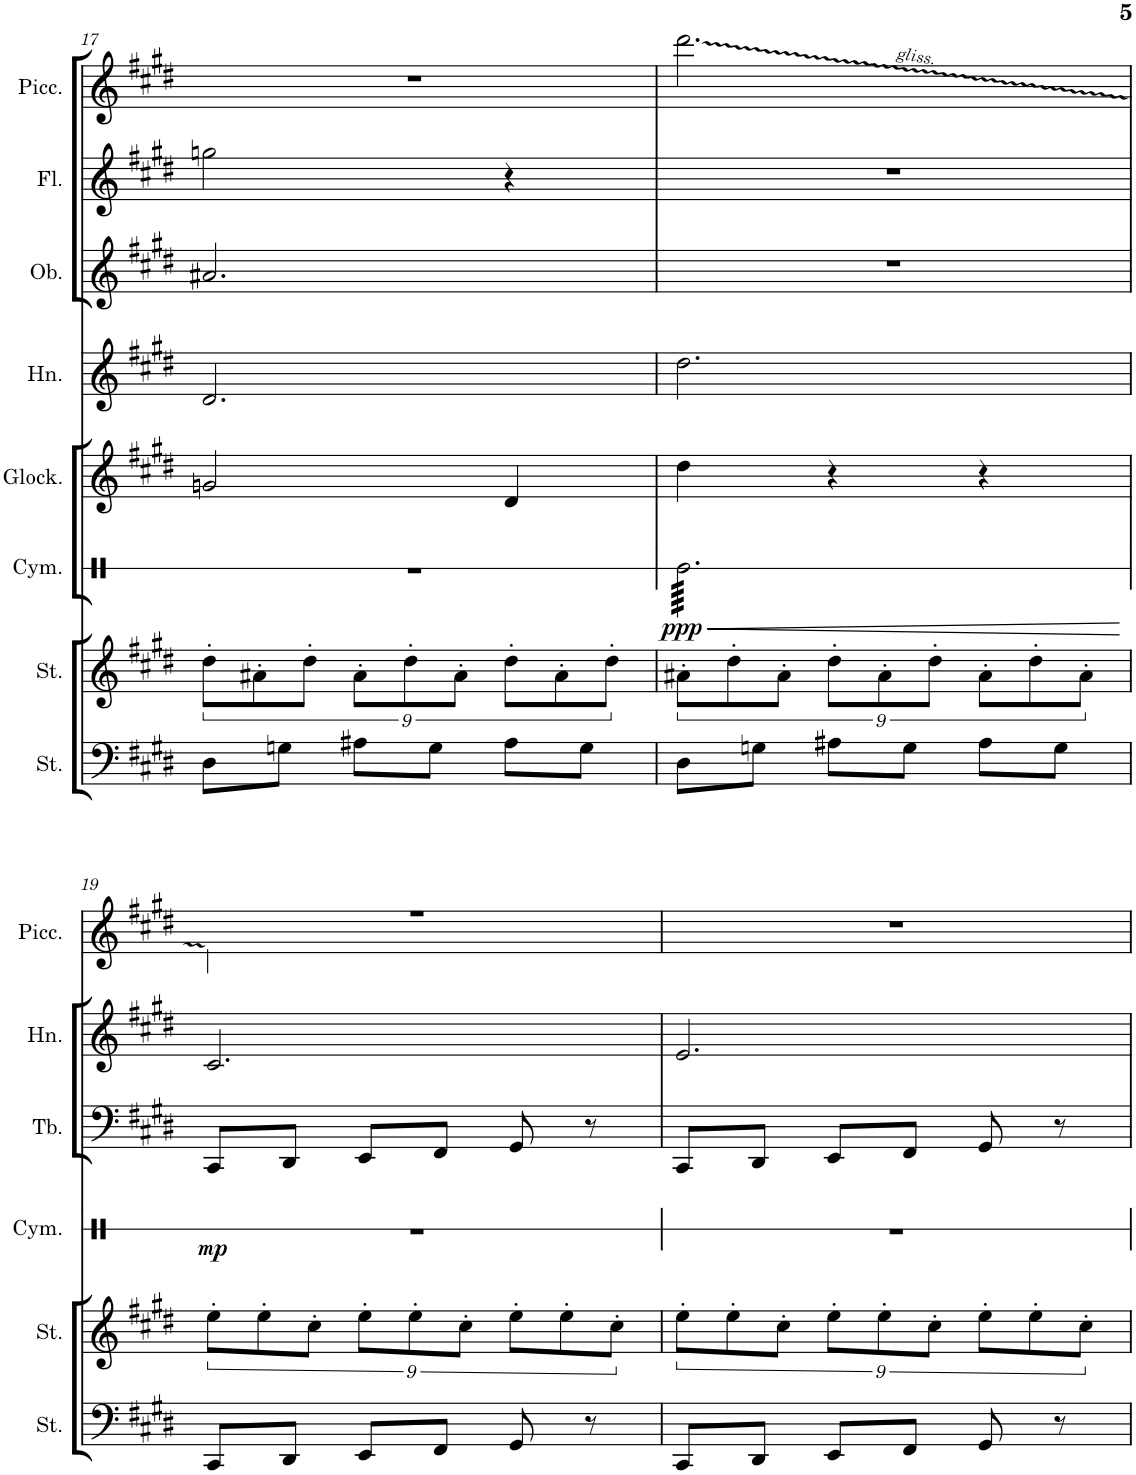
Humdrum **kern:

**kern	**kern	**kern	**kern	**kern	**kern	**kern	**kern
*part8	*part7	*part6	*part5	*part4	*part3	*part2	*part1
*staff8	*staff7	*staff6	*staff5	*staff4	*staff3	*staff2	*staff1
*I"Strings	*I"Strings	*I"Glockenspiel	*I"Tuba	*I"Horn	*I"Oboe	*I"Flute	*I"Piccolo
*I'St.	*I'St.	*I'Glock.	*I'Tb.	*I'Hn.	*I'Ob.	*I'Fl.	*I'Picc.
!!LO:PB:g=z
*clefF4	*clefG2	*clefG2	*clefF4	*clefG2	*clefG2	*clefG2	*clefG2
*	*	*Trd-14c-24	*	*Trd7c12	*	*	*Trd-7c-12
*k[f#c#g#d#]	*k[f#c#g#d#]	*k[f#c#g#d#]	*k[f#c#g#d#]	*k[f#c#g#d#]	*k[f#c#g#d#]	*k[f#c#g#d#]	*k[f#c#g#d#]
*M3/4	*M3/4	*M3/4	*M3/4	*M3/4	*M3/4	*M3/4	*M3/4
=17	=17	=17	=17	=17	=17	=17	=17
8D#\L	12dd#'\L	2gn/	2.r	2.d#/	2.a#X/	2ggn\	2.r
.	12a#X'\	.	.	.	.	.	.
8Gn\J	.	.	.	.	.	.	.
.	12dd#'\J	.	.	.	.	.	.
8A#X\L	12a#'\L	.	.	.	.	.	.
.	12dd#'\	.	.	.	.	.	.
8G\J	.	.	.	.	.	.	.
.	12a#'\J	.	.	.	.	.	.
8A#\L	12dd#'\L	4d#/	.	.	.	4r	.
.	12a#'\	.	.	.	.	.	.
8G\J	.	.	.	.	.	.	.
.	12dd#'\J	.	.	.	.	.	.
=18	=18	=18	=18	=18	=18	=18	=18
*	*	*	*	*	*	*	*^
8D#\L	12a#X'\L	4dd#\	2.r	2.dd#\	2.r	2.r	2.ryy	2.ddd#\
.	12dd#'\	.	.	.	.	.	.	.
8Gn\J	.	.	.	.	.	.	.	.
.	12a#'\J	.	.	.	.	.	.	.
8A#X\L	12dd#'\L	4r	.	.	.	.	.	.
.	12a#'\	.	.	.	.	.	.	.
8G\J	.	.	.	.	.	.	.	.
.	12dd#'\J	.	.	.	.	.	.	.
8A#\L	12a#'\L	4r	.	.	.	.	.	.
.	12dd#'\	.	.	.	.	.	.	.
8G\J	.	.	.	.	.	.	.	.
.	12a#'\J	.	.	.	.	.	.	.
!!LO:LB:g=z	!!
=19	=19	=19	=19	=19	=19	=19	=19	=19
8CC#/L	12ee'\L	2.r	8CC#/L	2.c#/	2.r	2.r	2.r	2.f#\
.	12ee'\	.	.	.	.	.	.	.
8DD#/J	.	.	8DD#/J	.	.	.	.	.
.	12cc#'\J	.	.	.	.	.	.	.
8EE/L	12ee'\L	.	8EE/L	.	.	.	.	.
.	12ee'\	.	.	.	.	.	.	.
8FF#/J	.	.	8FF#/J	.	.	.	.	.
.	12cc#'\J	.	.	.	.	.	.	.
8GG#/	12ee'\L	.	8GG#/	.	.	.	.	.
.	12ee'\	.	.	.	.	.	.	.
8r	.	.	8r	.	.	.	.	.
.	12cc#'\J	.	.	.	.	.	.	.
*	*	*	*	*	*	*	*v	*v
=20	=20	=20	=20	=20	=20	=20	=20
8CC#/L	12ee'\L	2.r	8CC#/L	2.e/	2.r	2.r	2.r
.	12ee'\	.	.	.	.	.	.
8DD#/J	.	.	8DD#/J	.	.	.	.
.	12cc#'\J	.	.	.	.	.	.
8EE/L	12ee'\L	.	8EE/L	.	.	.	.
.	12ee'\	.	.	.	.	.	.
8FF#/J	.	.	8FF#/J	.	.	.	.
.	12cc#'\J	.	.	.	.	.	.
8GG#/	12ee'\L	.	8GG#/	.	.	.	.
.	12ee'\	.	.	.	.	.	.
8r	.	.	8r	.	.	.	.
.	12cc#'\J	.	.	.	.	.	.
=	=	=	=	=	=	=	=
*-	*-	*-	*-	*-	*-	*-	*-
